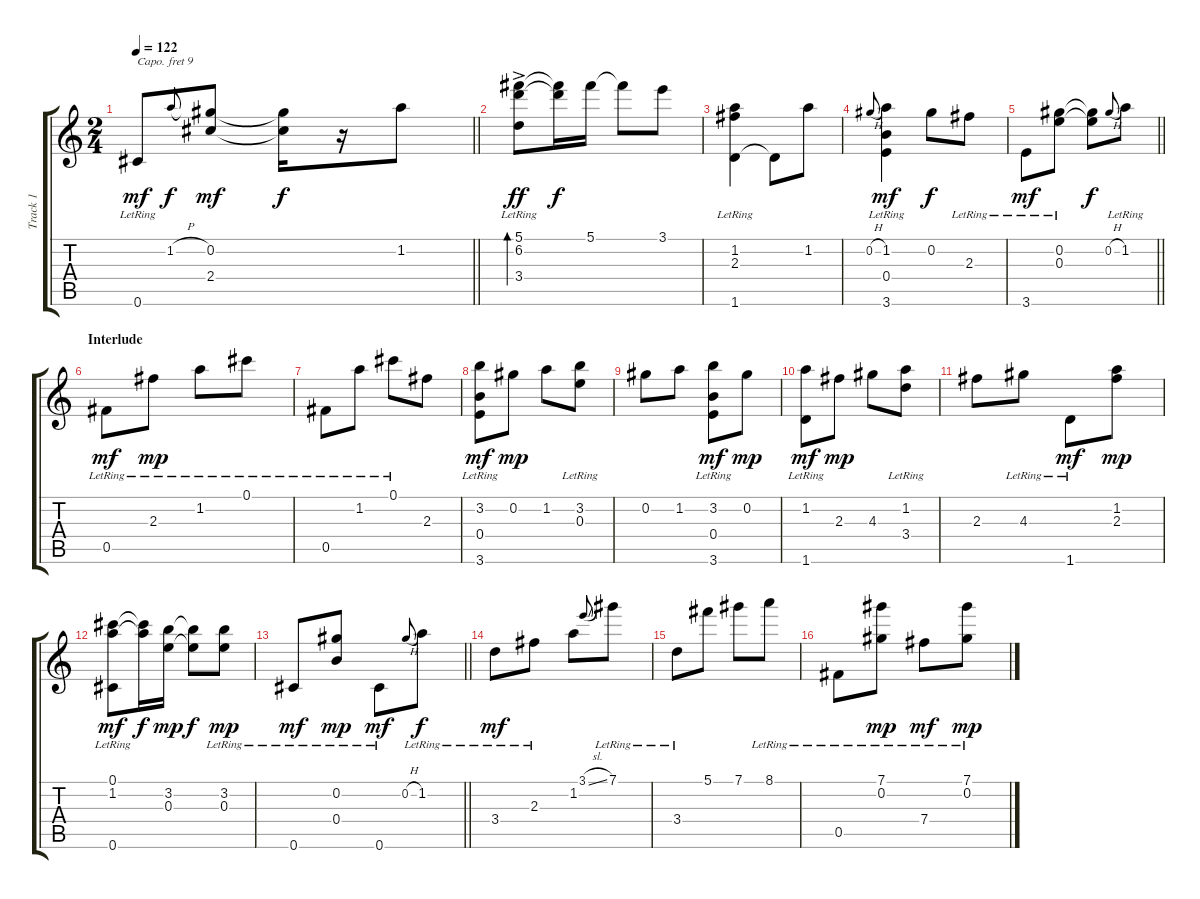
\track ("Track 1" "Track 1") {instrument acousticguitarsteel}
\staff {score tabs}
\capo 9
\tuning (E4 B3 G3 D3 A2 E2) {hide}
\ts (2 4)
\tempo 122
\clef g2
\barLineRight lightlight
\ks c
0.6{lr}.8{dy mf} 1.2{h}.8{gr onbeat dy f} (0.2 2.4).8{dy mf} (0.2{t} 2.4{t}).16{dy f} r.16 1.2.8 |
(5.1{ac} 6.2{lr} 3.4{lr}).8{bd 60 dy ff} (5.1{t} 6.2{t}).16{dy f} 5.1.16 5.1{t}.8 3.1.8 |
(1.2 2.3 1.6{lr}).4 1.6{t}.8 1.2.8 |
0.2{h}.8{gr onbeat} (1.2 0.4{lr} 3.6{lr}).4{dy mf} 0.2.8{dy f} 2.3{lr}.8 |
\barLineRight lightlight
3.6{lr}.8{dy mf} (0.2 0.3{lr}).8 (0.2{t} 0.3{t}).8{dy f} 0.2{h}.8{gr onbeat} 1.2{lr}.8 |
\section ("" "Interlude")
0.5{lr}.8{dy mf} 2.3{lr}.8{dy mp} 1.2{lr}.8 0.1{lr}.8 |
0.5{lr}.8 1.2{lr}.8 0.1{lr}.8 2.3.8 |
(3.2 0.4{lr} 3.6{lr}).8{dy mf} 0.2.8{dy mp} 1.2.8 (3.2 0.3{lr}).8 |
0.2.8 1.2.8 (3.2 0.4{lr} 3.6{lr}).8{dy mf} 0.2.8{dy mp} |
(1.2 1.6{lr}).8{dy mf} 2.3.8{dy mp} 4.3.8 (1.2 3.4{lr}).8 |
2.3.8 4.3{lr}.8 1.6{lr}.8{dy mf} (1.2 2.3).8{dy mp} |
(0.1 1.2 0.6{lr}).8{dy mf} (0.1{t} 1.2{t}).16{dy f} (3.2 0.3).16{dy mp} (3.2{t} 0.3{t}).8{dy f} (3.2{lr} 0.3{lr}).8{dy mp} |
\barLineRight lightlight
0.6{lr}.8{dy mf} (0.2{lr} 0.4{lr}).8{dy mp} 0.6{lr}.8{dy mf} 0.2{h}.8{gr onbeat} 1.2{lr}.8{dy f} |
3.4{lr}.8{dy mf} 2.3{lr}.8 1.2.8 3.1{sl}.8{gr onbeat} 7.1{lr}.8 |
3.4{lr}.8 5.1.8 7.1.8 8.1{lr}.8 |
0.5{lr}.8 (7.1{lr} 0.2{lr}).8{dy mp} 7.4{lr}.8{dy mf} (7.1{lr} 0.2{lr}).8{dy mp}
